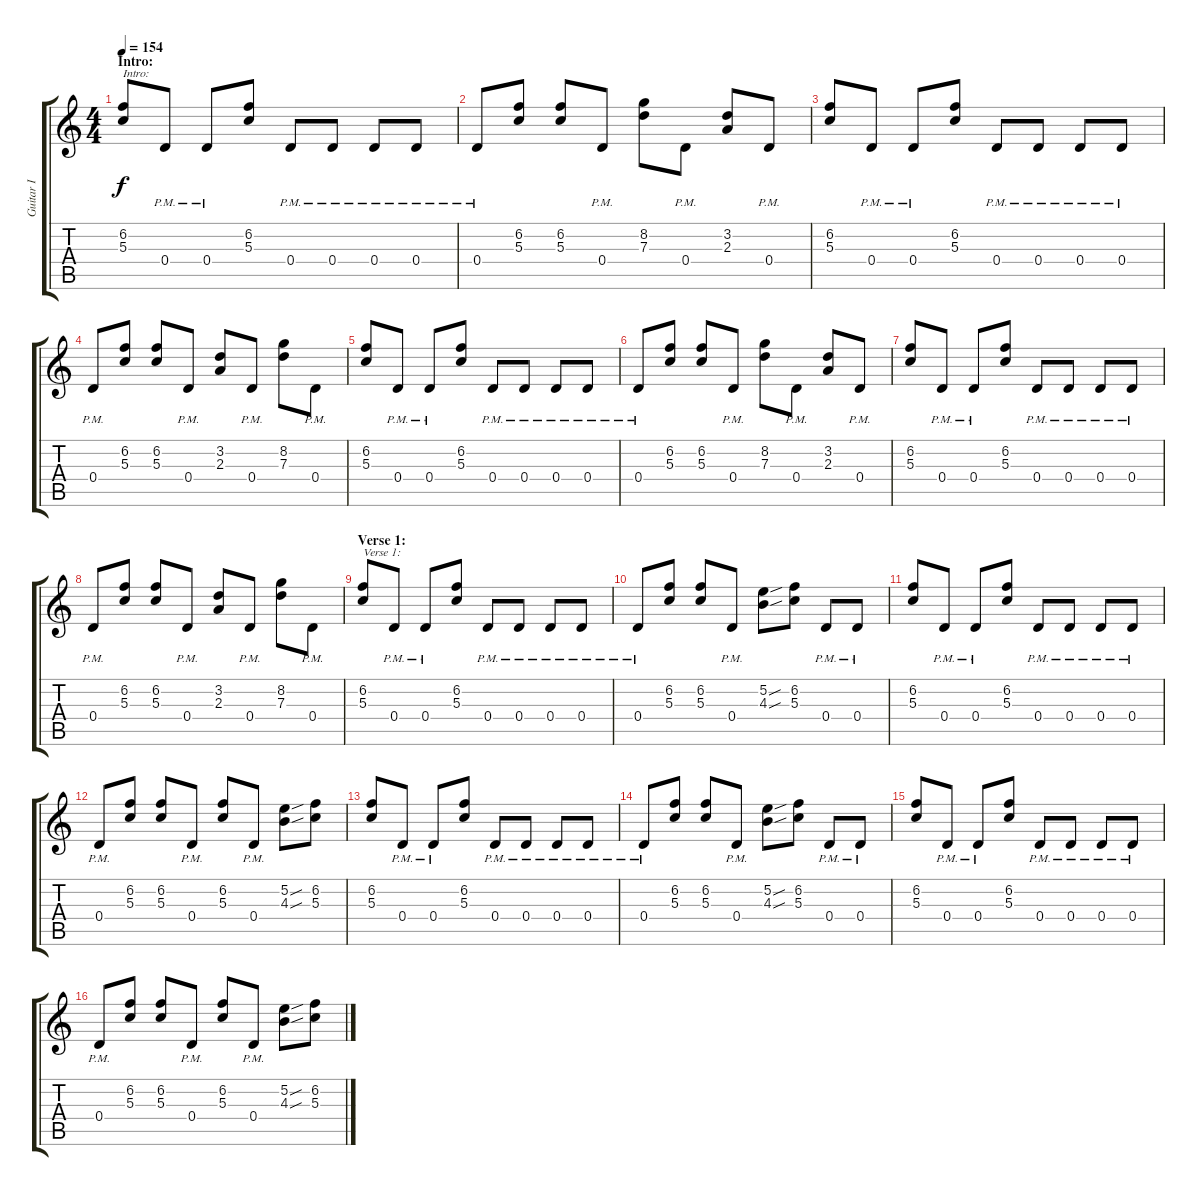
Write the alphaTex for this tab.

\track ("Guitar I" "Guitar I") {instrument distortionguitar}
\staff {score tabs}
\tuning (E4 B3 G3 D3 A2 E2) {hide}
\ts (4 4)
\section ("" "Intro:")
\tempo 154
\clef g2
\ks c
(6.2 5.3).8{txt "Intro:" dy f instrument distortionguitar} 0.4{pm}.8 0.4{pm}.8 (6.2 5.3).8 0.4{pm}.8 0.4{pm}.8 0.4{pm}.8 0.4{pm}.8 |
0.4{pm}.8 (6.2 5.3).8 (6.2 5.3).8 0.4{pm}.8 (8.2 7.3).8 0.4{pm}.8 (3.2 2.3).8 0.4{pm}.8 |
(6.2 5.3).8 0.4{pm}.8 0.4{pm}.8 (6.2 5.3).8 0.4{pm}.8 0.4{pm}.8 0.4{pm}.8 0.4{pm}.8 |
0.4{pm}.8 (6.2 5.3).8 (6.2 5.3).8 0.4{pm}.8 (3.2 2.3).8 0.4{pm}.8 (8.2 7.3).8 0.4{pm}.8 |
(6.2 5.3).8 0.4{pm}.8 0.4{pm}.8 (6.2 5.3).8 0.4{pm}.8 0.4{pm}.8 0.4{pm}.8 0.4{pm}.8 |
0.4{pm}.8 (6.2 5.3).8 (6.2 5.3).8 0.4{pm}.8 (8.2 7.3).8 0.4{pm}.8 (3.2 2.3).8 0.4{pm}.8 |
(6.2 5.3).8 0.4{pm}.8 0.4{pm}.8 (6.2 5.3).8 0.4{pm}.8 0.4{pm}.8 0.4{pm}.8 0.4{pm}.8 |
0.4{pm}.8 (6.2 5.3).8 (6.2 5.3).8 0.4{pm}.8 (3.2 2.3).8 0.4{pm}.8 (8.2 7.3).8 0.4{pm}.8 |
\section ("" "Verse 1:")
(6.2 5.3).8{txt "Verse 1:"} 0.4{pm}.8 0.4{pm}.8 (6.2 5.3).8 0.4{pm}.8 0.4{pm}.8 0.4{pm}.8 0.4{pm}.8 |
0.4{pm}.8 (6.2 5.3).8 (6.2 5.3).8 0.4{pm}.8 (5.2{sou} 4.3{sou}).8 (6.2 5.3).8 0.4{pm}.8 0.4{pm}.8 |
(6.2 5.3).8 0.4{pm}.8 0.4{pm}.8 (6.2 5.3).8 0.4{pm}.8 0.4{pm}.8 0.4{pm}.8 0.4{pm}.8 |
0.4{pm}.8 (6.2 5.3).8 (6.2 5.3).8 0.4{pm}.8 (6.2 5.3).8 0.4{pm}.8 (5.2{sou} 4.3{sou}).8 (6.2 5.3).8 |
(6.2 5.3).8 0.4{pm}.8 0.4{pm}.8 (6.2 5.3).8 0.4{pm}.8 0.4{pm}.8 0.4{pm}.8 0.4{pm}.8 |
0.4{pm}.8 (6.2 5.3).8 (6.2 5.3).8 0.4{pm}.8 (5.2{sou} 4.3{sou}).8 (6.2 5.3).8 0.4{pm}.8 0.4{pm}.8 |
(6.2 5.3).8 0.4{pm}.8 0.4{pm}.8 (6.2 5.3).8 0.4{pm}.8 0.4{pm}.8 0.4{pm}.8 0.4{pm}.8 |
0.4{pm}.8 (6.2 5.3).8 (6.2 5.3).8 0.4{pm}.8 (6.2 5.3).8 0.4{pm}.8 (5.2{sou} 4.3{sou}).8 (6.2 5.3).8
